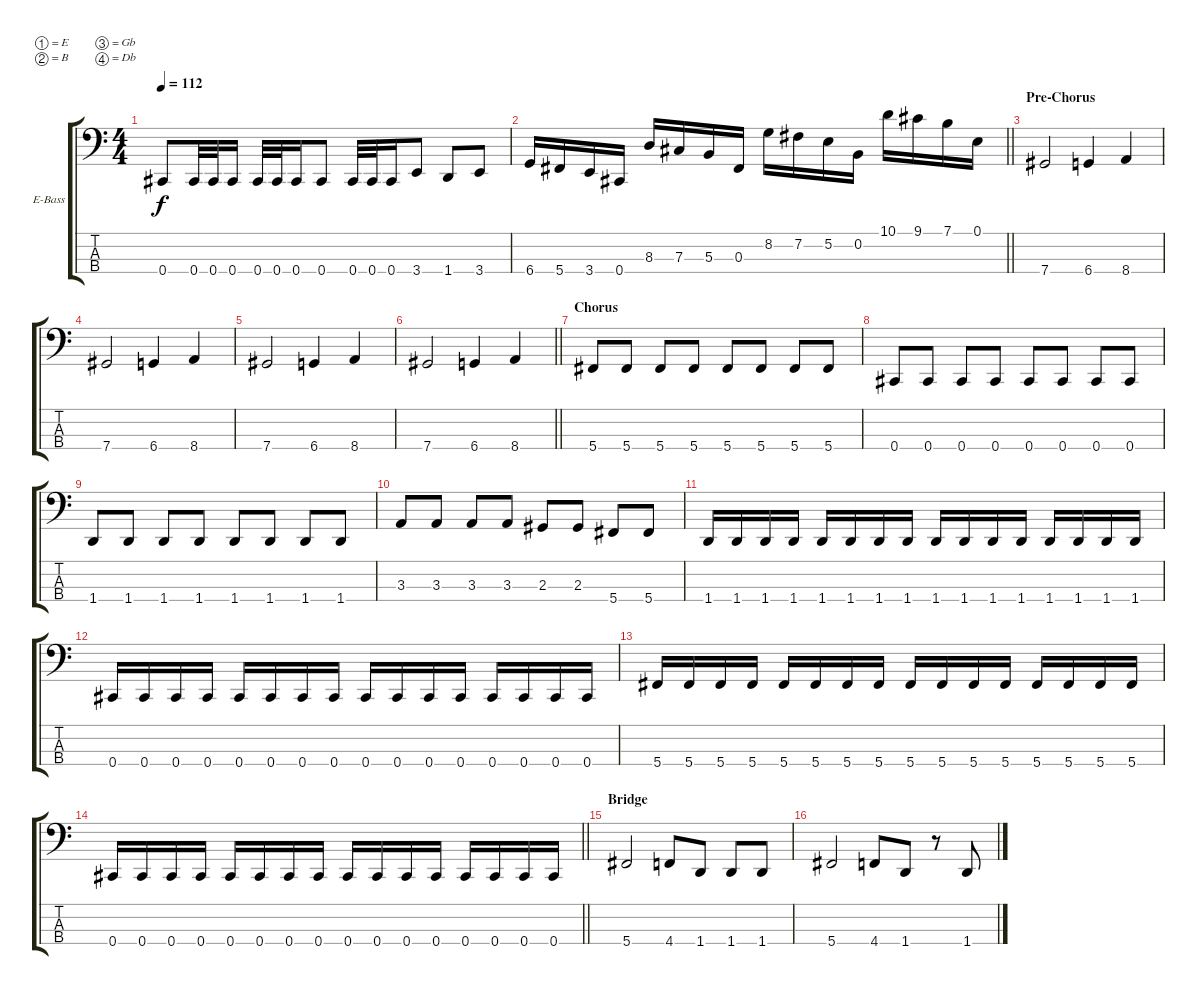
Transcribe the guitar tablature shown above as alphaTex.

\bracketExtendMode groupsimilarinstruments
\firstSystemTrackNameOrientation horizontal
\otherSystemsTrackNameOrientation horizontal
\track ("Electric Bass" "E-Bass") {instrument electricbassfinger}
\staff {score tabs}
\tuning (E2 B1 Gb1 Db1)
\ts (4 4)
\tempo 112
\clef f4
\scale
0.333333
\ks c
0.4.8{dy f} 0.4.32 0.4.32 0.4.16 0.4.32 0.4.32 0.4.16 0.4.8 0.4.32 0.4.32 0.4.16 3.4.8 1.4.8 3.4.8 |
\scale
0.333333
\barLineRight lightlight
6.4.16 5.4.16 3.4.16 0.4.16 8.3.16 7.3.16 5.3.16 0.3.16 8.2.16 7.2.16 5.2.16 0.2.16 10.1.16 9.1.16 7.1.16 0.1.16 |
\section ("" "Pre-Chorus")
\scale
0.333333 7.4.2 6.4.4 8.4.4 |
\scale
0.333333 7.4.2 6.4.4 8.4.4 |
\scale
0.333333 7.4.2 6.4.4 8.4.4 |
\scale
0.333333
\barLineRight lightlight
7.4.2 6.4.4 8.4.4 |
\section ("" "Chorus")
\scale
0.333333 5.4.8 5.4.8 5.4.8 5.4.8 5.4.8 5.4.8 5.4.8 5.4.8 |
\scale
0.333333 0.4.8 0.4.8 0.4.8 0.4.8 0.4.8 0.4.8 0.4.8 0.4.8 |
\scale
0.333333 1.4.8 1.4.8 1.4.8 1.4.8 1.4.8 1.4.8 1.4.8 1.4.8 |
\scale
0.333333 3.3.8 3.3.8 3.3.8 3.3.8 2.3.8 2.3.8 5.4.8 5.4.8 |
\scale
0.333333 1.4.16 1.4.16 1.4.16 1.4.16 1.4.16 1.4.16 1.4.16 1.4.16 1.4.16 1.4.16 1.4.16 1.4.16 1.4.16 1.4.16 1.4.16 1.4.16 |
\scale
0.333333 0.4.16 0.4.16 0.4.16 0.4.16 0.4.16 0.4.16 0.4.16 0.4.16 0.4.16 0.4.16 0.4.16 0.4.16 0.4.16 0.4.16 0.4.16 0.4.16 |
\scale
0.333333 5.4.16 5.4.16 5.4.16 5.4.16 5.4.16 5.4.16 5.4.16 5.4.16 5.4.16 5.4.16 5.4.16 5.4.16 5.4.16 5.4.16 5.4.16 5.4.16 |
\scale
0.333333
\barLineRight lightlight
0.4.16 0.4.16 0.4.16 0.4.16 0.4.16 0.4.16 0.4.16 0.4.16 0.4.16 0.4.16 0.4.16 0.4.16 0.4.16 0.4.16 0.4.16 0.4.16 |
\section ("" "Bridge")
\scale
0.333333 5.4.2 4.4.8 1.4.8 1.4.8 1.4.8 |
\scale
0.333333 5.4.2 4.4.8 1.4.8 r.8 1.4.8
